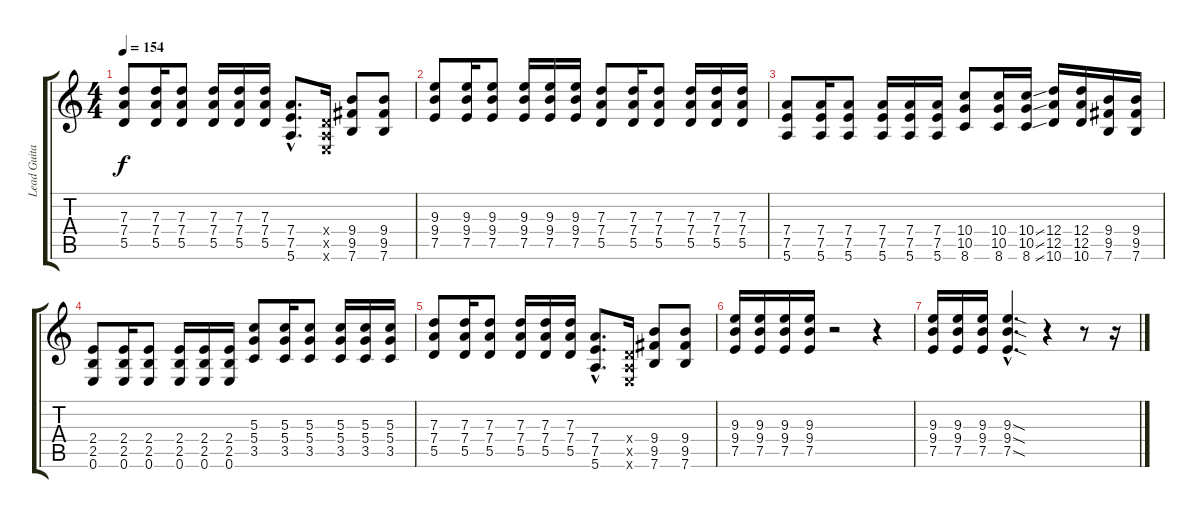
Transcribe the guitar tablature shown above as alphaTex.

\track ("Lead Guitar (Noodles)" "Lead Guita") {instrument overdrivenguitar}
\staff {score tabs}
\tuning (E4 B3 G3 D3 A2 E2) {hide}
\ts (4 4)
\tempo 154
\clef g2
\ks c
(7.3 7.4 5.5).8{dy f} (7.3 7.4 5.5).16 (7.3 7.4 5.5).8 (7.3 7.4 5.5).16 (7.3 7.4 5.5).16 (7.3 7.4 5.5).16 (7.4{hac} 7.5{hac} 5.6{hac}).8{d} (0.4{x} 0.5{x} 0.6{x}).16 (9.4 9.5 7.6).8 (9.4 9.5 7.6).8 |
(9.3 9.4 7.5).8 (9.3 9.4 7.5).16 (9.3 9.4 7.5).8 (9.3 9.4 7.5).16 (9.3 9.4 7.5).16 (9.3 9.4 7.5).16 (7.3 7.4 5.5).8 (7.3 7.4 5.5).16 (7.3 7.4 5.5).8 (7.3 7.4 5.5).16 (7.3 7.4 5.5).16 (7.3 7.4 5.5).16 |
(7.4 7.5 5.6).8 (7.4 7.5 5.6).16 (7.4 7.5 5.6).8 (7.4 7.5 5.6).16 (7.4 7.5 5.6).16 (7.4 7.5 5.6).16 (10.4 10.5 8.6).8 (10.4 10.5 8.6).16 (10.4{ss} 10.5{ss} 8.6{ss}).16 (12.4 12.5 10.6).16 (12.4 12.5 10.6).16 (9.4 9.5 7.6).16 (9.4 9.5 7.6).16 |
(2.4 2.5 0.6).8 (2.4 2.5 0.6).16 (2.4 2.5 0.6).8 (2.4 2.5 0.6).16 (2.4 2.5 0.6).16 (2.4 2.5 0.6).16 (5.3 5.4 3.5).8 (5.3 5.4 3.5).16 (5.3 5.4 3.5).8 (5.3 5.4 3.5).16 (5.3 5.4 3.5).16 (5.3 5.4 3.5).16 |
(7.3 7.4 5.5).8 (7.3 7.4 5.5).16 (7.3 7.4 5.5).8 (7.3 7.4 5.5).16 (7.3 7.4 5.5).16 (7.3 7.4 5.5).16 (7.4{hac} 7.5{hac} 5.6{hac}).8{d} (0.4{x} 0.5{x} 0.6{x}).16 (9.4 9.5 7.6).8 (9.4 9.5 7.6).8 |
(9.3 9.4 7.5).16 (9.3 9.4 7.5).16 (9.3 9.4 7.5).16 (9.3 9.4 7.5).16 r.2 r.4 |
(9.3 9.4 7.5).16 (9.3 9.4 7.5).16 (9.3 9.4 7.5).16 (9.3{sod hac} 9.4{sod hac} 7.5{sod hac}).4{d} r.4 r.8 r.16
